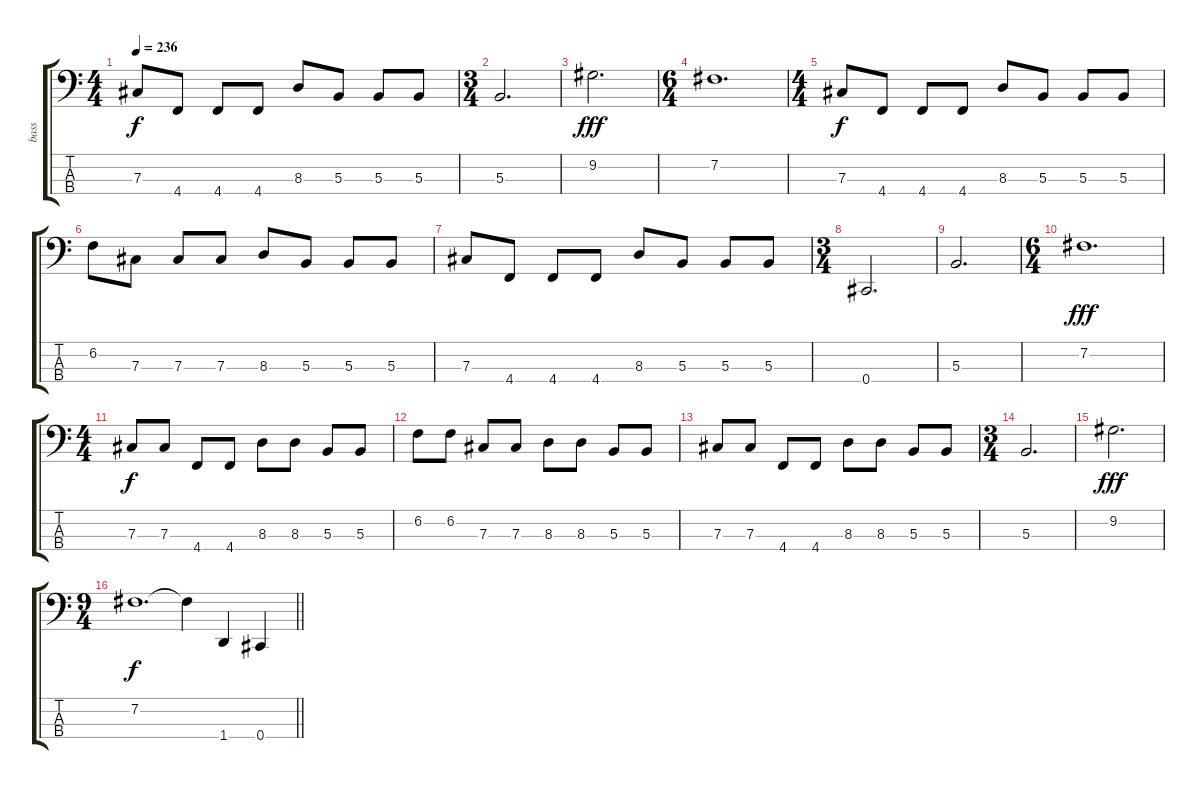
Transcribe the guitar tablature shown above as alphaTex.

\track ("bass" "bass") {instrument electricbasspick}
\staff {score tabs}
\tuning (E2 B1 Gb1 Db1) {hide}
\ts (4 4)
\tempo 236
\clef f4
\ks c
7.3.8{dy f} 4.4.8 4.4.8 4.4.8 8.3.8 5.3.8 5.3.8 5.3.8 |
\ts (3 4)
5.3.2{d} |
9.2.2{d dy fff} |
\ts (6 4)
7.2.1{d} |
\ts (4 4)
7.3.8{dy f} 4.4.8 4.4.8 4.4.8 8.3.8 5.3.8 5.3.8 5.3.8 |
6.2.8 7.3.8 7.3.8 7.3.8 8.3.8 5.3.8 5.3.8 5.3.8 |
7.3.8 4.4.8 4.4.8 4.4.8 8.3.8 5.3.8 5.3.8 5.3.8 |
\ts (3 4)
0.4.2{d} |
5.3.2{d} |
\ts (6 4)
7.2.1{d dy fff} |
\ts (4 4)
7.3.8{dy f} 7.3.8 4.4.8 4.4.8 8.3.8 8.3.8 5.3.8 5.3.8 |
6.2.8 6.2.8 7.3.8 7.3.8 8.3.8 8.3.8 5.3.8 5.3.8 |
7.3.8 7.3.8 4.4.8 4.4.8 8.3.8 8.3.8 5.3.8 5.3.8 |
\ts (3 4)
5.3.2{d} |
9.2.2{d dy fff} |
\ts (9 4)
\barLineRight lightlight
7.2.1{d dy f} 7.2{t}.4 1.4.4 0.4.4
